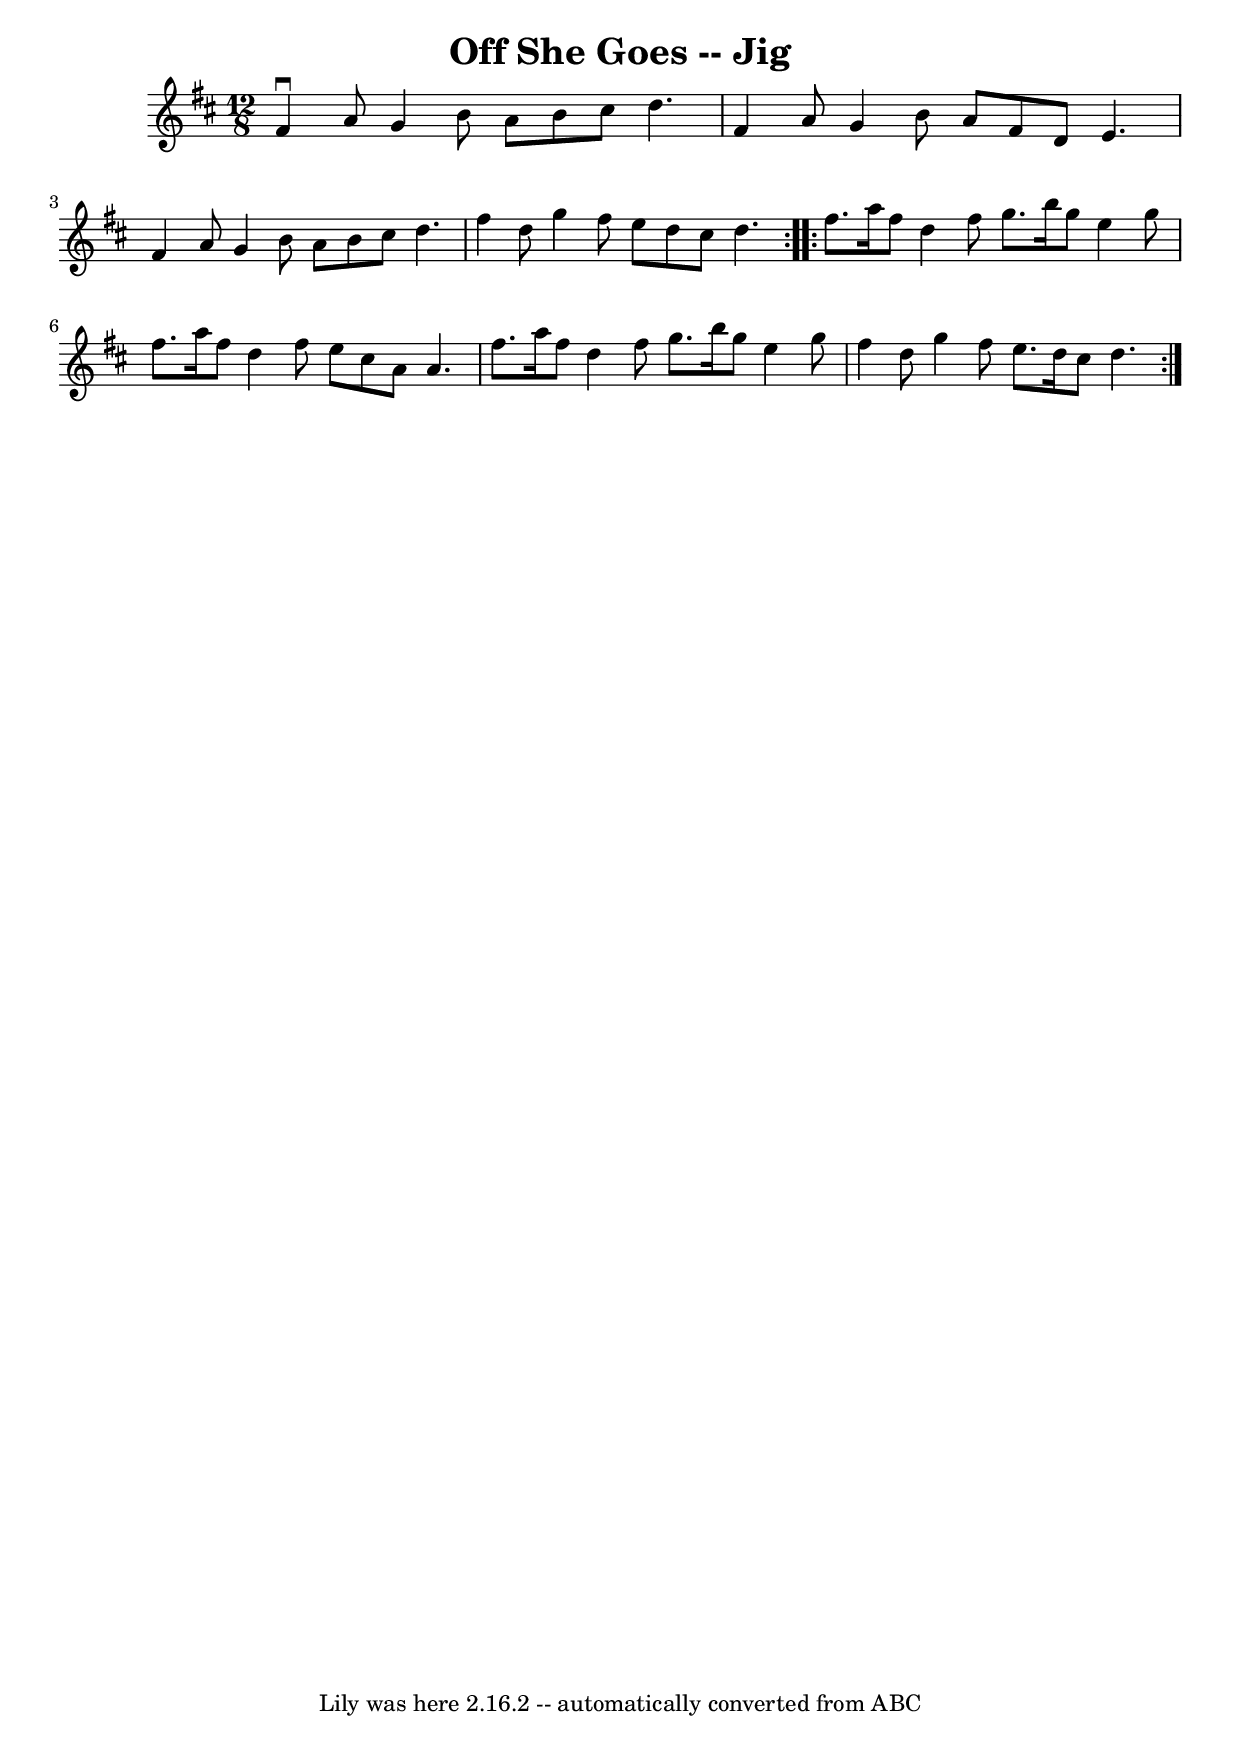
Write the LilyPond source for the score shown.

\version "2.16.2"
\include "Mammoth.ily"
\header {
  %% book = "Ryan's Mammoth Collection"
  crossRefNumber = "1"
  footnotes = "\\\\86 445"
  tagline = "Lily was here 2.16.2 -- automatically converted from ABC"
  title = "Off She Goes -- Jig"

}
voicedefault =  {



  \repeat volta 2 {

    \time 12/8 
    \key d \major
    fis'4^\downbow a'8 g'4 b'8 a'8 b'8         cis''8 d''4.     |
    fis'4 a'8 g'4 b'8 a'8 fis'8 d'8      e'4.     |
    fis'4 a'8 g'4 b'8 a'8 b'8 cis''8         d''4.     |
    fis''4 d''8 g''4 fis''8 e''8 d''8 cis''8  
    d''4.  
  }     
  \repeat volta 2 {
    fis''8. a''16 fis''8 d''4 fis''8      g''8. b''16 g''8 e''4 g''8     |
    fis''8. a''16         fis''8 d''4 fis''8 e''8 cis''8 a'8 a'4.     |
    
    fis''8. a''16 fis''8 d''4 fis''8 g''8. b''16 g''8 e''4       g''8     |
    fis''4 d''8 g''4 fis''8 e''8. d''16    
    cis''8 d''4.    
  }   

}

\score{
  <<

    \context Staff="default"
    {
      \voicedefault 
      
    }

  >>
  \layout {
    
  }
  \midi {
  }

}
